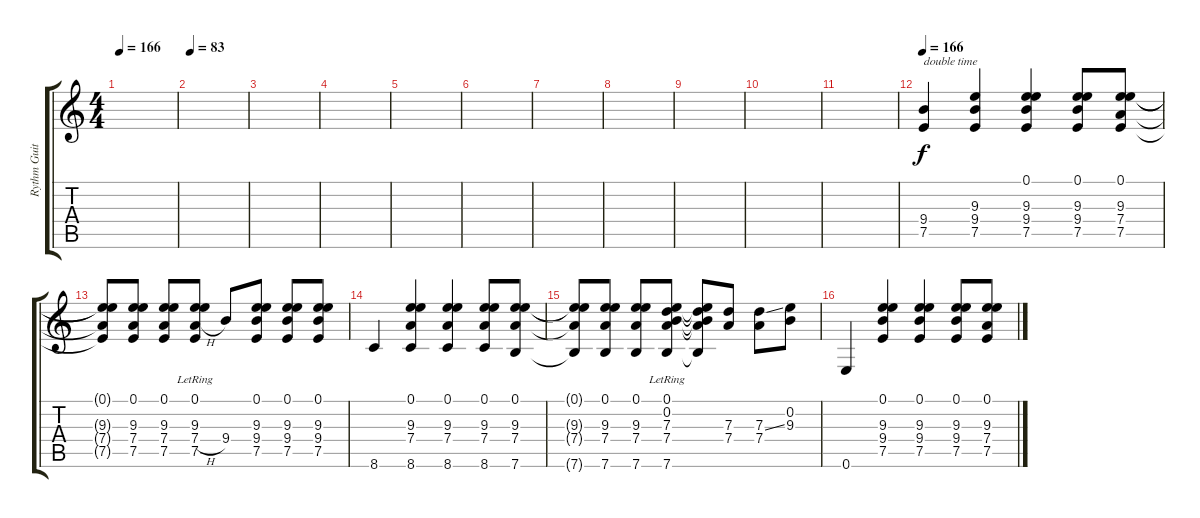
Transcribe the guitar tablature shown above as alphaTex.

\track ("Rythm Guitar" "Rythm Guit") {instrument distortionguitar}
\staff {score tabs}
\tuning (E4 B3 G3 D3 A2 E2) {hide}
\ts (4 4)
\tempo 166
\clef g2
\ks c
|
\tempo 83
|
|
|
|
|
|
|
|
|
|
\tempo 166
(9.4 7.5).4{txt "double time"} (9.3 9.4 7.5).4 (0.1 9.3 9.4 7.5).4 (0.1 9.3 9.4 7.5).8 (0.1 9.3 7.4 7.5).8 |
(0.1{t} 9.3{t} 7.4{t} 7.5{t}).8 (0.1 9.3 7.4 7.5).8 (0.1 9.3 7.4 7.5).8 (0.1{lr} 9.3{lr} 7.4{h} 7.5{lr}).8 9.4.8 (0.1 9.3 9.4 7.5).8 (0.1 9.3 9.4 7.5).8 (0.1 9.3 9.4 7.5).8 |
8.6.4 (0.1 9.3 7.4 8.6).4 (0.1 9.3 7.4 8.6).4 (0.1 9.3 7.4 8.6).8 (0.1 9.3 7.4 7.6).8 |
(0.1{t} 9.3{t} 7.4{t} 7.6{t}).8 (0.1 9.3 7.4 7.6).8 (0.1 9.3 7.4 7.6).8 (0.1{lr} 0.2{lr} 7.3{lr} 7.4{lr} 7.6{lr}).8 (0.1{t} 0.2{t} 7.3{t} 7.4{t} 7.6{t}).8 (7.3 7.4).8 (7.3{ss} 7.4).8 (0.2 9.3).8 |
0.6.4 (0.1 9.3 9.4 7.5).4 (0.1 9.3 9.4 7.5).4 (0.1 9.3 9.4 7.5).8 (0.1 9.3 7.4 7.5).8
